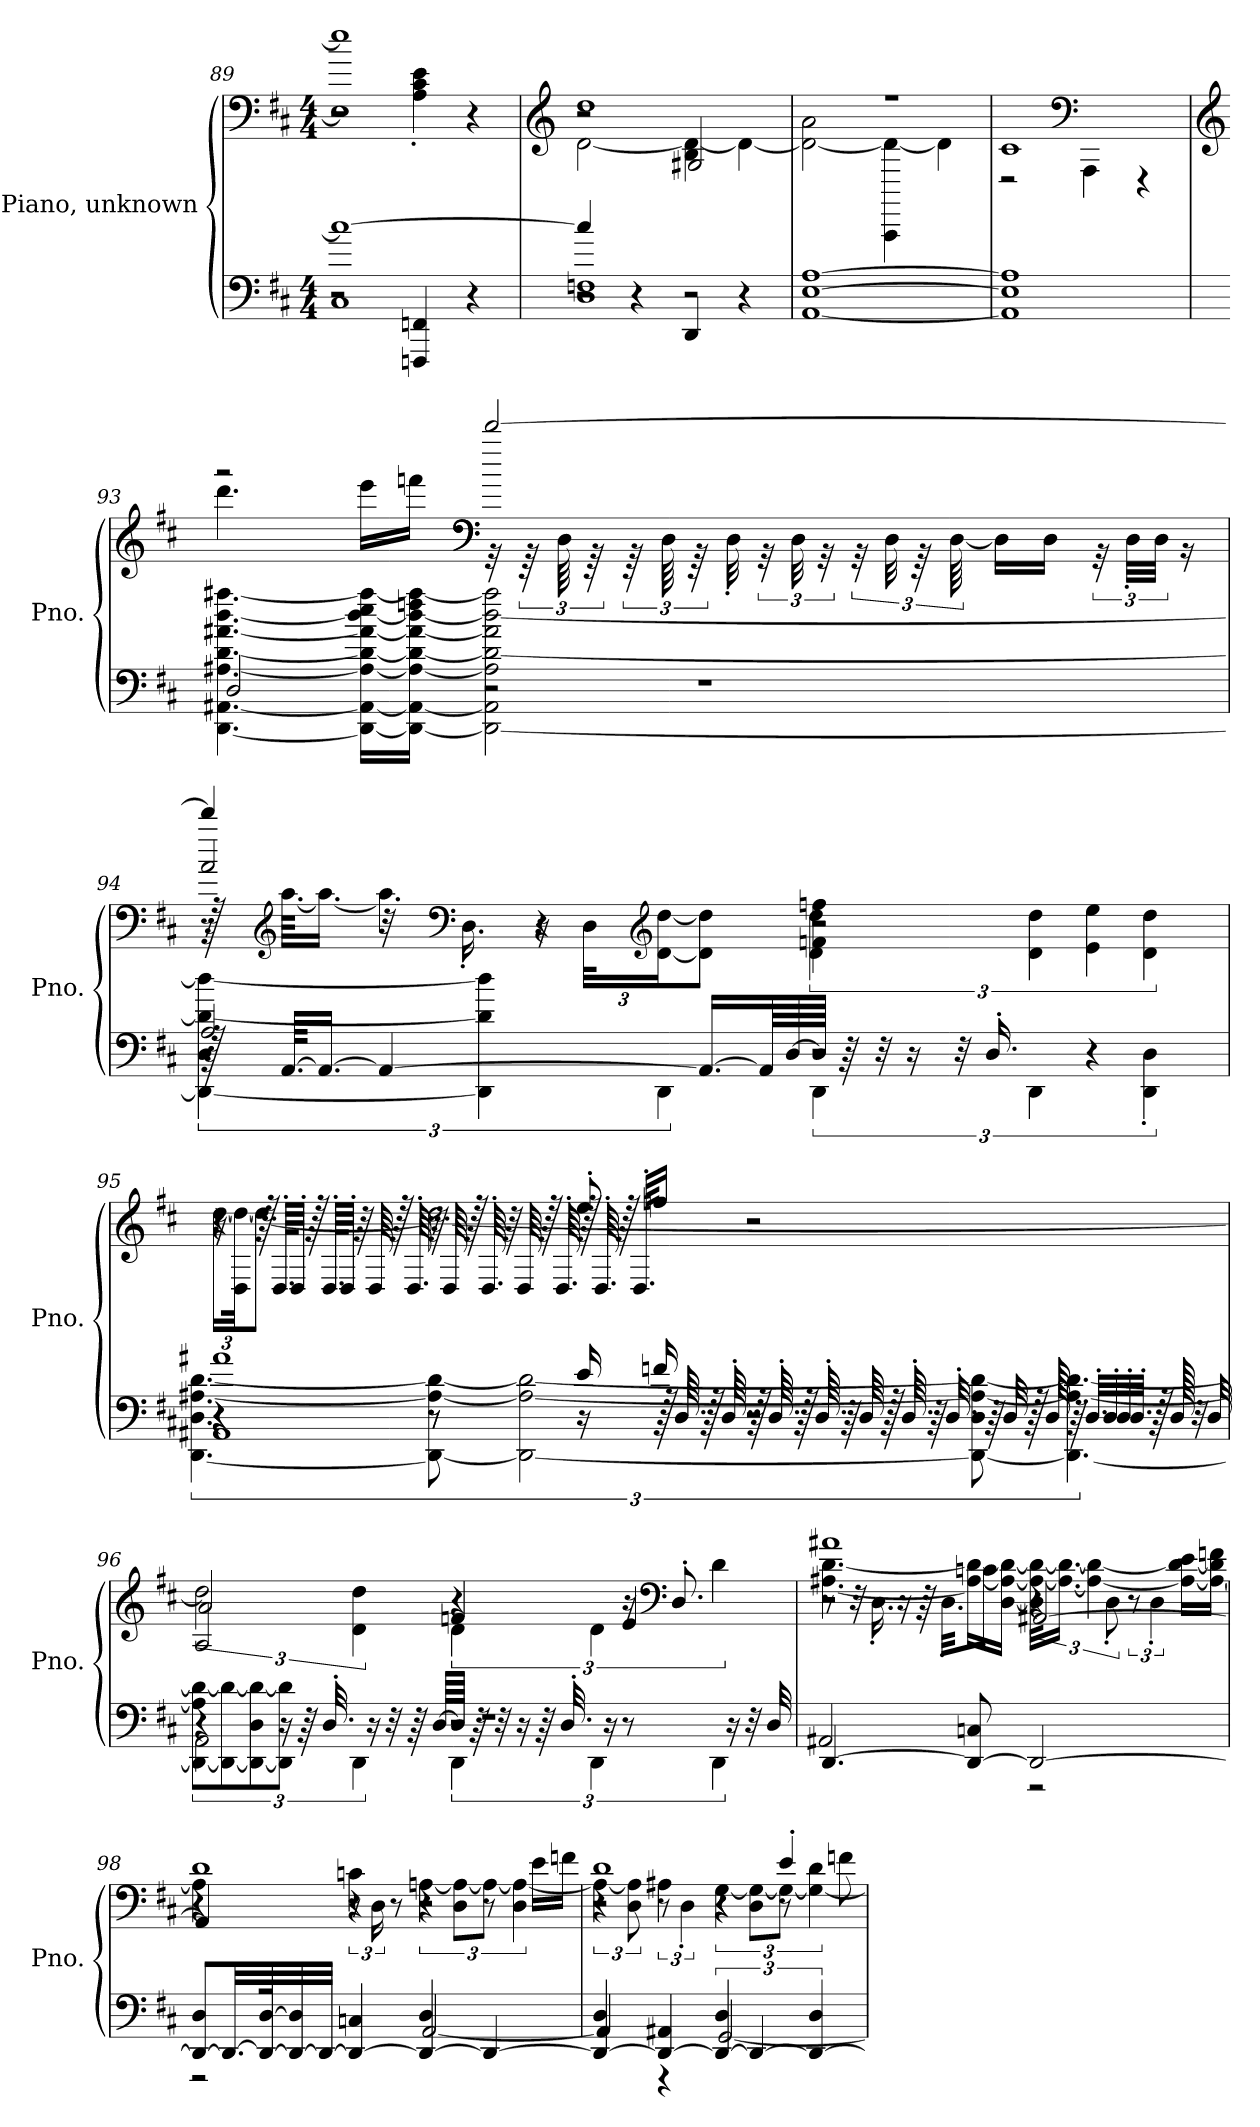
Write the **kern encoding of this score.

**kern	**kern
*part1	*part1
*staff2	*staff1
*I"Piano, unknown	*
*I'Pno.	*
*clefF4	*clefF4
*k[f#c#]	*k[f#c#]
*M4/4	*M4/4
=89	=89
*^	*^
*	*^	*	*^
1cc#_	1C#	2r	1ee]	2r	1E]
.	.	4FFFn/ 4FFn/	.	4A\' 4c#\' 4e\'	.
.	.	4r	.	4r	.
=90	=90	=90	=90	=90	=90
*	*	*	*clefG2	*	*
4cc#/]	1D 1Fn	2r	1dd	[2d\	2r
4r	.	.	.	.	.
2r	.	4DD/	.	4B\ 4d\_	2G#X/
.	.	4r	.	4d\_	.
*v	*v	*v	*	*	*
*	*	*v	*v
=91	=91	=91
[1AA [1E [1A	1r	2d\_ 2a\
.	.	4AAA\ 4d\_
.	.	4d\]
!!LO:LB:g=z	!!
=92	=92	=92
1AA] 1E] 1A]	1c#	2r
*	*clefF4	*
.	.	4AAA\
.	.	4r
=93	=93	=93
*	*clefG2	*
*^	*	*
*	*^	*	*
1r	[4.DD\ [4.AA#X\ [4.A#X\ [4.d\ [4.a#X\ [4.dd\ [4.aa#X\	2D/	2r	4.ddd\
.	16DD\_ 16AA#\_ 16A#\_ 16d\_ 16a#\_ 16dd\_ 16ee\ 16aa#\_LL	.	.	16eee\LL
.	16DD\_ 16AA#\_ 16A#\_ 16d\_ 16a#\_ 16dd\_ 16ffn\ 16aa#\_JJ	.	.	16fffn\JJ
*	*	*	*clefF4	*
.	2DD\_ 2AA#\] 2A#\] 2d\_ 2a#\] 2dd\_ 2aa#\]	2r	[2ddd/	32r
.	.	.	.	96r
.	.	.	.	96D\
.	.	.	.	96r
.	.	.	.	96r
.	.	.	.	96D\
.	.	.	.	96r
.	.	.	.	32D'\
.	.	.	.	48r
.	.	.	.	48D\
.	.	.	.	48r
.	.	.	.	48r
.	.	.	.	48D\
.	.	.	.	96r
.	.	.	.	[96D\
.	.	.	.	16D\LL]
.	.	.	.	16D\JJ
.	.	.	.	48r
.	.	.	.	48D'\LLL
.	.	.	.	48D\JJJ
.	.	.	.	16r
!!LO:LB:g=z
=94	=94	=94	=94	=94
*	*	*	*^	*^
2A/	6DD\_ 6D\ 6d\_ 6dd\_	128r	4ddd/]	128r	2a/	8r
*	*	*	*clefG2	*	*	*
.	.	[64.AA/KKLL	.	[64.aa\KKLL	.	.
.	.	16.AA/JJ_	.	16.aa\JJ_	.	.
.	.	4AA/_	.	4.aa\]	.	32r
*	*	*	*clefF4	*	*	*
.	.	.	.	.	.	16.D'\
.	6DD\] 6d\] 6dd\]	.	.	.	.	.
.	.	.	4r	.	.	16r
*	*	*	*	*	*	*Xbrackettup
.	.	.	.	.	.	48D\KLL
*	*	*	*clefG2	*	*	*
.	6DD\	.	.	.	.	[24d\ [24dd\J
.	.	16.AA/LL_	.	.	.	8d\] 8dd\]J
.	.	64AA/LL]	.	.	.	.
.	.	[64D/	.	.	.	.
*	*	*	*	*	*	*brackettup
2r	6DD\	64D/JJJJ]	2r	4fn\ 4ffn\	2r	6d\ 6dd\
.	.	64r	.	.	.	.
.	.	32r	.	.	.	.
.	.	16r	.	.	.	.
.	.	32r	.	.	.	.
.	.	16.D'/	.	.	.	.
.	6DD\	.	.	.	.	6d\ 6dd\
.	.	4r	.	4e\ 4ee\	.	.
.	6DD\' 6D\'	.	.	.	.	6d\ 6dd\
*	*	*	*	*v	*v	*v
!!LO:PB:g=z
=95	=95	=95	=95	=95
*	*	*^	*	*
*	*	*	*	*	*Xbrackettup
*	*	*	*	*	*^
4r	1AA#X 1a#X	4r	[6.DD\ 6.D\ [6.A#X\ [6.d\	4r	[24dd\LL	16r
.	.	.	.	.	48D\ 48dd\_JK	.
.	.	.	.	.	8.dd\J_	128r
.	.	.	.	.	.	64.D'/KLLL
.	.	.	.	.	.	32D'/JJJ
.	.	.	.	.	.	128r
.	.	.	.	.	.	64.D'/KLLL
.	.	.	.	.	.	32D'/JJJ
.	.	.	.	.	.	64r
.	.	.	.	.	.	64D/
.	.	.	.	.	.	128r
.	.	.	.	.	.	64.D'/
8r	.	8r	12DD\_ 12A#\_ 12d\_	8r	2.dd\_	64r
.	.	.	.	.	.	64D/
.	.	.	.	.	.	128r
.	.	.	.	.	.	64.D'/
.	.	.	.	.	.	64r
.	.	.	.	.	.	64D/
.	.	.	3DD\_ 3A#\_ 3d\_	.	.	.
.	.	.	.	.	.	128r
.	.	.	.	.	.	64.D'/
16r	.	16e/	.	8ee'/	.	128r
.	.	.	.	.	.	64.D'/
.	.	.	.	.	.	128r
.	.	.	.	.	.	64.D'/KKLL
16fn/	.	128r	.	.	.	16ffn/JJ
.	.	64.D/	.	.	.	.
.	.	128r	.	.	.	.
.	.	64.D'/	.	.	.	.
2r	.	128r	.	2r	.	2r
.	.	64.D'/	.	.	.	.
.	.	128r	.	.	.	.
.	.	64.D'/	.	.	.	.
.	.	64r	.	.	.	.
.	.	64D/	.	.	.	.
.	.	128r	.	.	.	.
.	.	64.D'/	.	.	.	.
.	.	64r	.	.	.	.
.	.	32.D'/	.	.	.	.
.	.	.	12DD\_ 12D\ 12A#\_ 12d\_	.	.	.
.	.	64r	.	.	.	.
.	.	32D/	.	.	.	.
.	.	128r	.	.	.	.
.	.	128D/	.	.	.	.
.	.	64r	6.DD\_ 6.A#\_ 6.d\_	.	.	.
.	.	32.D'/LLL	.	.	.	.
.	.	32D'/	.	.	.	.
.	.	32D'/	.	.	.	.
.	.	32.D'/JJJ	.	.	.	.
.	.	128r	.	.	.	.
.	.	128D/	.	.	.	.
.	.	32r	.	.	.	.
.	.	32D/	.	.	.	.
!!LO:LB:g=z	!!	!!
=96	=96	=96	=96	=96	=96	=96
*	*	*	*	*	*brackettup	*
1r	2AA\	4r	12DD\_ 12A#\] 12d\_L	2A/	3dd\]	2a/
.	.	.	12DD\_ 12d\_	.	.	.
.	.	.	12DD\_ 12D\ 12d\_	.	.	.
.	.	16r	12DD\] 12d\]J	.	.	.
.	.	64r	.	.	.	.
.	.	32.D'/	.	.	.	.
.	.	.	6DD\	.	6d\ 6dd\	.
.	.	16r	.	.	.	.
.	.	32r	.	.	.	.
.	.	64r	.	.	.	.
.	.	[64D/LLLL	.	.	.	.
.	2r	64D/JJJJ]	6DD\	4r	6d\	4fn/
.	.	64r	.	.	.	.
.	.	32r	.	.	.	.
.	.	16r	.	.	.	.
.	.	64r	.	.	.	.
.	.	32.D'/	.	.	.	.
.	.	.	6DD\	.	6d\	.
.	.	16r	.	.	.	.
.	.	8r	.	4e/	.	16r
*	*	*	*	*clefF4	*	*
.	.	.	.	.	.	8.D'/
.	.	.	6DD\	.	6d\	.
.	.	16r	.	.	.	.
.	.	32r	.	.	.	.
.	.	32D/	.	.	.	.
*	*v	*v	*v	*	*	*
!!LO:LB:g=z
=97	=97	=97	=97	=97
*	*	*	*	*^
[4.DD/	2AA#X/	1a#X	[4.A#X\ [4.d\	2r	8r
.	.	.	.	.	32r
.	.	.	.	.	16.D'\
.	.	.	.	.	16r
.	.	.	.	.	64r
.	.	.	.	.	32.D'\KKL
8DD/_ 8Cn/	.	.	16A#\_ 16d\_LL	.	8cn'\J
.	.	.	[16D\ 16A#\_ 16d\_JJ	.	.
2DD/_	2r	.	32D\] 32A#\_ 32d\_KLL	[2AA#X/	6r
.	.	.	16.A#\_ 16.d\_JJ	.	.
.	.	.	4A#\_ 4d\_	.	.
.	.	.	.	.	12D'\
.	.	.	.	.	12r
.	.	.	.	.	6D'\
.	.	.	16A#\_ 16d\_ 16e\LL	.	.
.	.	.	16A#\_ 16d\] 16fn\JJ	.	.
=98	=98	=98	=98	=98	=98
8DD/_ 8D/L	2r	1d	4A#\]	4AA#/]	4r
32.DD/LL_	.	.	.	.	.
64DD/_ [64D/K	.	.	.	.	.
32DD/_ 32D/]	.	.	.	.	.
32DD/JJJ_	.	.	.	.	.
4DD/_ 4Cn/	.	.	4cn\	4r	12r
.	.	.	.	.	24D\
.	.	.	.	.	8r
4DD/_ 4D/	[2AA/	.	4r	2r	[6An\
.	.	.	.	.	12D\ 12A\_L
4DD/_	.	.	8r	.	12A\J_
.	.	.	.	.	6D\ 6A\_
.	.	.	16e\LL	.	.
.	.	.	16fn\JJ	.	.
!!LO:LB:g=z	!!	!!	!!
=99	=99	=99	=99	=99	=99
4DD/_ 4D/	4AA/]	2r	4r	1d	6A\_
.	.	.	.	.	12D\ 12A\]
4DD/_ 4AA#X/	4r	.	4A#X\	.	12r
.	.	.	.	.	6D'\
6DD/_ 6D/	[2GG/	4r	[6G\	.	4r
6DD/_	.	.	12D\ 12G\_L	.	.
.	.	4e'/	12G\J_	.	8r
6DD/_ 6D/	.	.	6G\_ 6d\	.	.
.	.	.	.	.	8fn\
*v	*v	*	*	*	*
*	*v	*v	*v	*v
=	=
*-	*-
